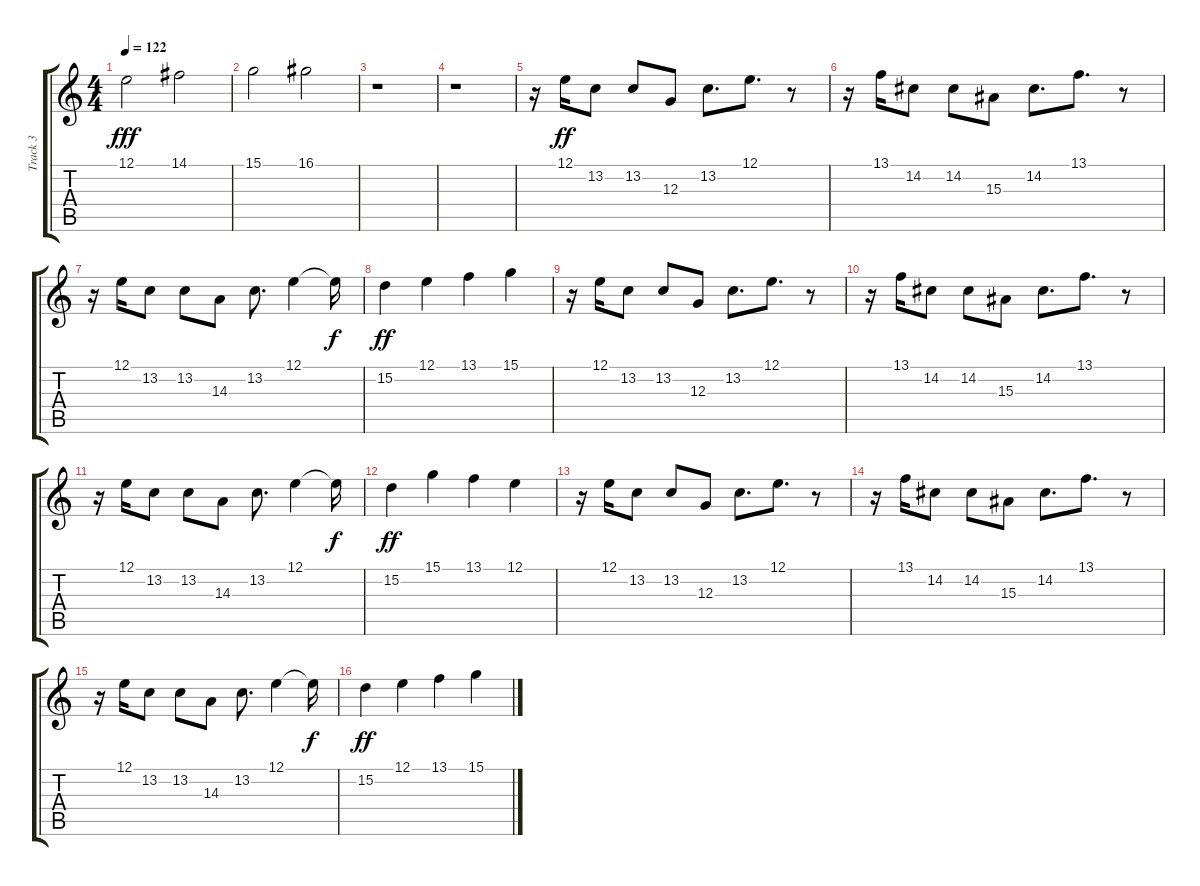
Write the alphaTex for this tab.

\track ("Track 3" "Track 3") {instrument lead2sawtooth}
\staff {score tabs}
\tuning (E4 B3 G3 D3 A2 E2) {hide}
\ts (4 4)
\tempo 122
\clef g2
\ks c
12.1.2{dy fff} 14.1.2 |
15.1.2 16.1.2 |
r.1 |
r.1 |
r.16 12.1.16{dy ff} 13.2.8 13.2.8 12.3.8 13.2.8{d} 12.1.8{d} r.8 |
r.16 13.1.16 14.2.8 14.2.8 15.3.8 14.2.8{d} 13.1.8{d} r.8 |
r.16 12.1.16 13.2.8 13.2.8 14.3.8 13.2.8{d} 12.1.4 12.1{t}.16{dy f} |
15.2.4{dy ff} 12.1.4 13.1.4 15.1.4 |
r.16 12.1.16 13.2.8 13.2.8 12.3.8 13.2.8{d} 12.1.8{d} r.8 |
r.16 13.1.16 14.2.8 14.2.8 15.3.8 14.2.8{d} 13.1.8{d} r.8 |
r.16 12.1.16 13.2.8 13.2.8 14.3.8 13.2.8{d} 12.1.4 12.1{t}.16{dy f} |
15.2.4{dy ff} 15.1.4 13.1.4 12.1.4 |
r.16 12.1.16 13.2.8 13.2.8 12.3.8 13.2.8{d} 12.1.8{d} r.8 |
r.16 13.1.16 14.2.8 14.2.8 15.3.8 14.2.8{d} 13.1.8{d} r.8 |
r.16 12.1.16 13.2.8 13.2.8 14.3.8 13.2.8{d} 12.1.4 12.1{t}.16{dy f} |
15.2.4{dy ff} 12.1.4 13.1.4 15.1.4
